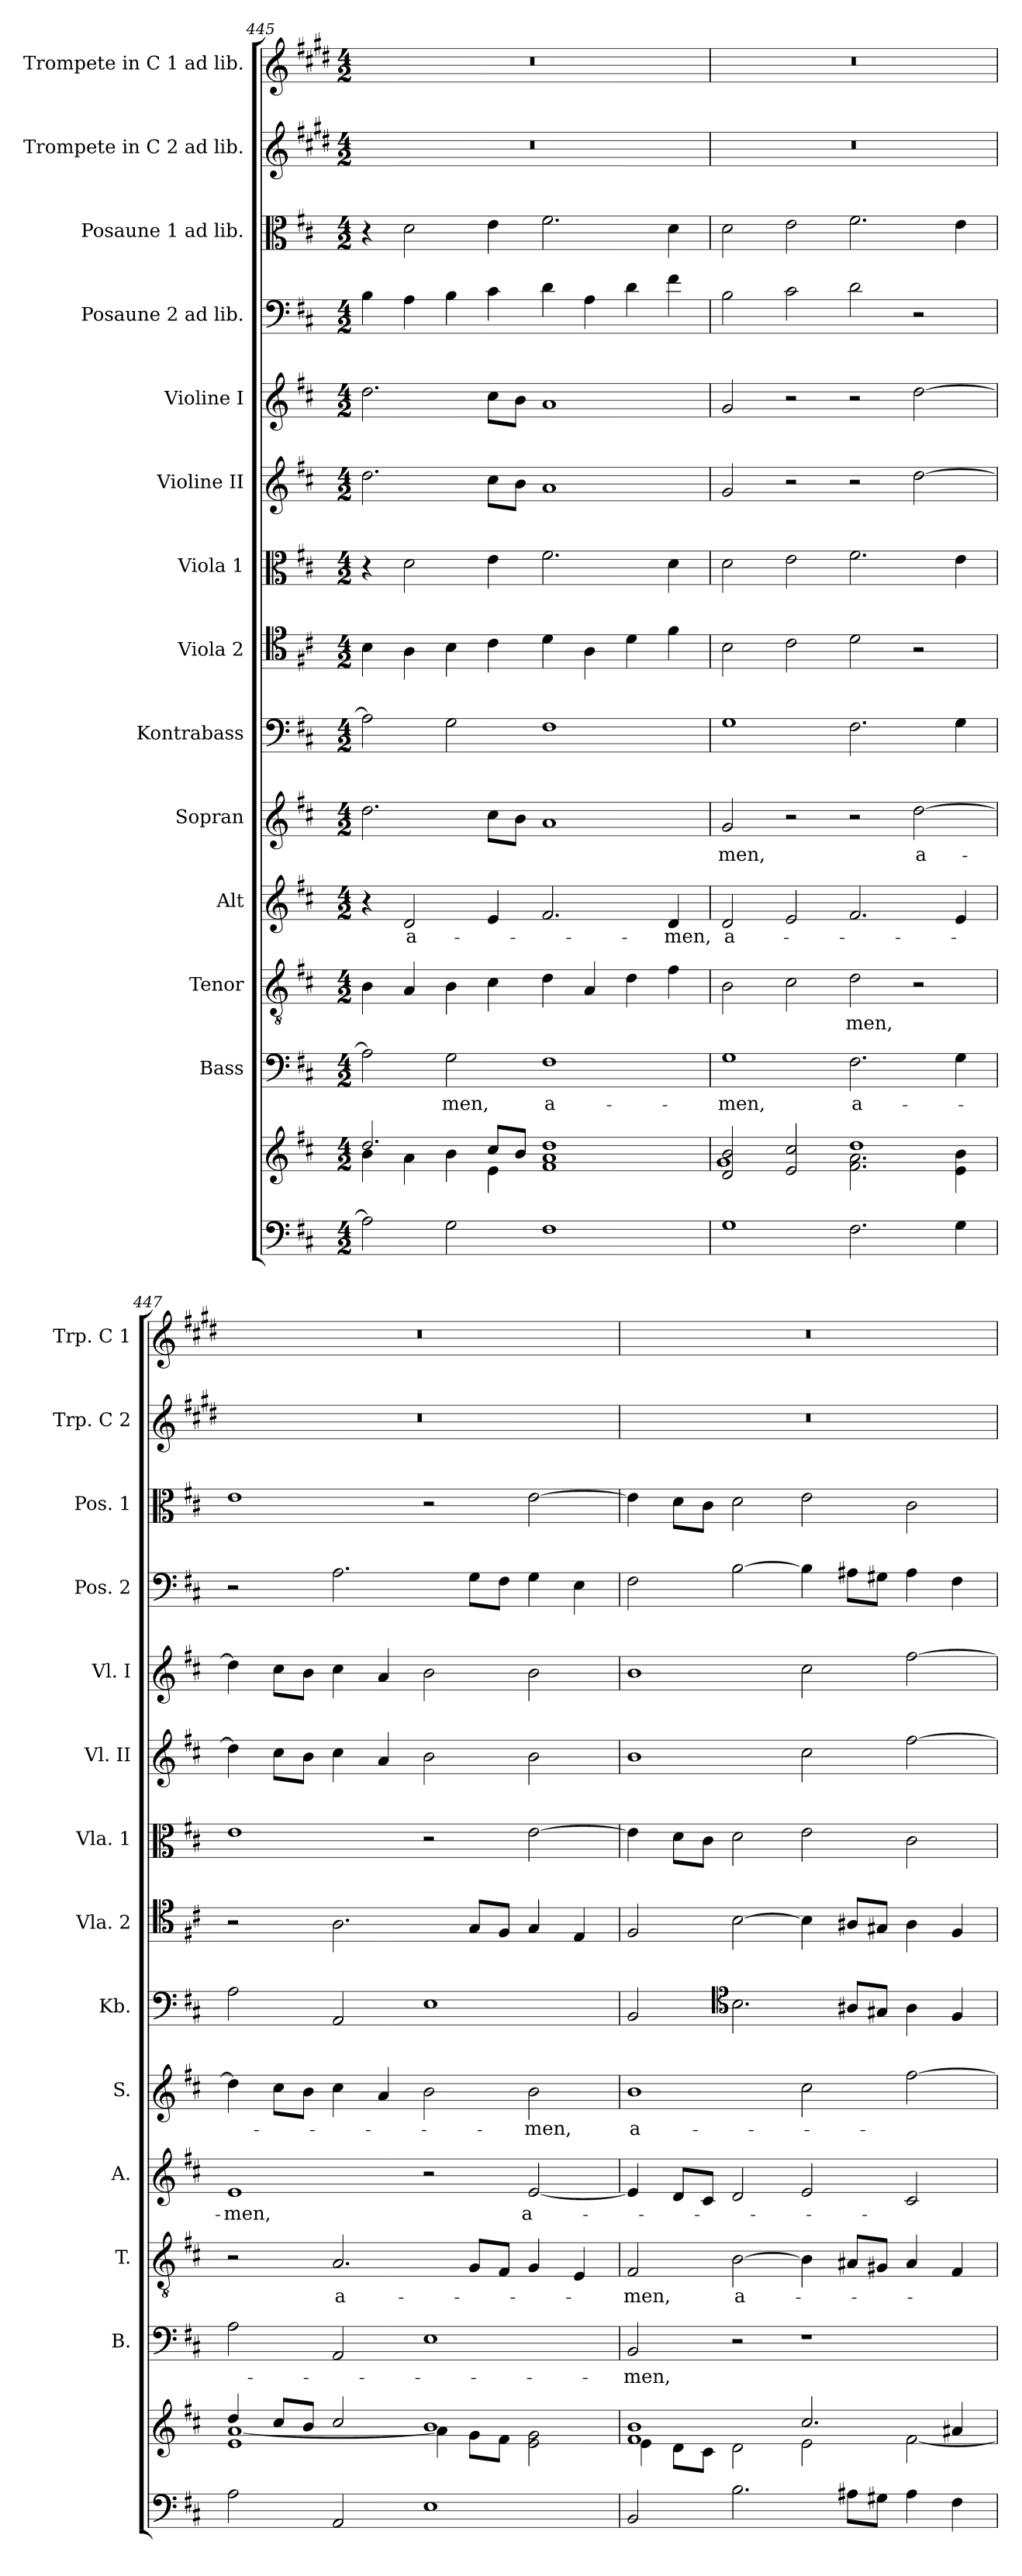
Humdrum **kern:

**kern	**kern	**kern	**text	**kern	**text	**kern	**text	**kern	**text	**kern	**kern	**kern	**kern	**kern	**kern	**kern	**kern	**kern
*part14	*part14	*part13	*part13	*part12	*part12	*part11	*part11	*part10	*part10	*part9	*part8	*part7	*part6	*part5	*part4	*part3	*part2	*part1
*staff15	*staff14	*staff13	*staff13	*staff12	*staff12	*staff11	*staff11	*staff10	*staff10	*staff9	*staff8	*staff7	*staff6	*staff5	*staff4	*staff3	*staff2	*staff1
*	*	*I"Bass	*	*I"Tenor	*	*I"Alt	*	*I"Sopran	*	*I"Kontrabass	*I"Viola 2	*I"Viola 1	*I"Violine II	*I"Violine I	*I"Posaune 2 ad lib.	*I"Posaune 1 ad lib.	*I"Trompete in C 2 ad lib.	*I"Trompete in C 1 ad lib.
*	*	*I'B.	*	*I'T.	*	*I'A.	*	*I'S.	*	*I'Kb.	*I'Vla. 2	*I'Vla. 1	*I'Vl. II	*I'Vl. I	*I'Pos. 2	*I'Pos. 1	*I'Trp. C 2	*I'Trp. C 1
*clefF4	*clefG2	*clefF4	*	*clefGv2	*	*clefG2	*	*clefG2	*	*clefF4	*clefC4	*clefC3	*clefG2	*clefG2	*clefF4	*clefC3	*clefG2	*clefG2
*	*	*	*	*	*	*	*	*	*	*ITrd7c12	*	*	*	*	*	*	*ITrd1c2	*ITrd1c2
*k[f#c#]	*k[f#c#]	*k[f#c#]	*	*k[f#c#]	*	*k[f#c#]	*	*k[f#c#]	*	*k[f#c#]	*k[f#c#]	*k[f#c#]	*k[f#c#]	*k[f#c#]	*k[f#c#]	*k[f#c#]	*k[f#c#]	*k[f#c#]
*D:	*D:	*D:	*	*D:	*	*D:	*	*D:	*	*D:	*D:	*D:	*D:	*D:	*D:	*D:	*D:	*D:
*M4/2	*M4/2	*M4/2	*	*M4/2	*	*M4/2	*	*M4/2	*	*M4/2	*M4/2	*M4/2	*M4/2	*M4/2	*M4/2	*M4/2	*M4/2	*M4/2
=445	=445	=445	=445	=445	=445	=445	=445	=445	=445	=445	=445	=445	=445	=445	=445	=445	=445	=445
*	*^	*	*	*	*	*	*	*	*	*	*	*	*	*	*	*	*	*
2A\]	2.dd/	4b\	2A\]	.	4B\	.	4r	.	2.dd\	.	2AA\]	4B\	4r	2.dd\	2.dd\	4B\	4r	0r	0r
!	!	!	!	!	!	!	!	!LO:LY:b	!	!	!	!	!	!	!	!	!	!	!
.	.	4a\	.	.	4A/	.	2d/	a-	.	.	.	4A\	2d\	.	.	4A\	2d\	.	.
!	!	!	!	!LO:LY:b	!	!	!	!	!	!	!	!	!	!	!	!	!	!	!
2G\	.	4b\	2G\	-men,	4B\	.	.	.	.	.	2GG\	4B\	.	.	.	4B\	.	.	.
.	8cc#/L	4e\	.	.	4c#\	.	4e/	.	8cc#\L	.	.	4c#\	4e\	8cc#\L	8cc#\L	4c#\	4e\	.	.
.	8b/J	.	.	.	.	.	.	.	8b\J	.	.	.	.	8b\J	8b\J	.	.	.	.
!	!	!	!	!LO:LY:b	!	!	!	!	!	!	!	!	!	!	!	!	!	!	!
1F#	1a 1dd	1f#	1F#	a-	4d\	.	2.f#/	.	1a	.	1FF#	4d\	2.f#\	1a	1a	4d\	2.f#\	.	.
.	.	.	.	.	4A/	.	.	.	.	.	.	4A\	.	.	.	4A\	.	.	.
.	.	.	.	.	4d\	.	.	.	.	.	.	4d\	.	.	.	4d\	.	.	.
!	!	!	!	!	!	!	!	!LO:LY:b	!	!	!	!	!	!	!	!	!	!	!
.	.	.	.	.	4f#\	.	4d/	-men,	.	.	.	4f#\	4d\	.	.	4f#\	4d\	.	.
=446	=446	=446	=446	=446	=446	=446	=446	=446	=446	=446	=446	=446	=446	=446	=446	=446	=446	=446	=446
!	!	!	!	!LO:LY:b	!	!	!	!LO:LY:b	!	!LO:LY:b	!	!	!	!	!	!	!	!	!
1G	2d/ 2b/	1g	1G	-men,	2B\	.	2d/	a-	2g/	-men,	1GG	2B\	2d\	2g/	2g/	2B\	2d\	0r	0r
.	2e/ 2cc#/	.	.	.	2c#\	.	2e/	.	2r	.	.	2c#\	2e\	2r	2r	2c#\	2e\	.	.
!	!	!	!	!LO:LY:b	!	!LO:LY:b	!	!	!	!	!	!	!	!	!	!	!	!	!
2.F#\	1dd	2.f#\ 2.a\	2.F#\	a-	2d\	-men,	2.f#/	.	2r	.	2.FF#\	2d\	2.f#\	2r	2r	2d\	2.f#\	.	.
!	!	!	!	!	!	!	!	!	!	!LO:LY:b	!	!	!	!	!	!	!	!	!
.	.	.	.	.	2r	.	.	.	[2dd\	a-	.	2r	.	[2dd\	[2dd\	2r	.	.	.
4G\	.	4e\ 4b\	4G\	.	.	.	4e/	.	.	.	4GG\	.	4e\	.	.	.	4e\	.	.
=447	=447	=447	=447	=447	=447	=447	=447	=447	=447	=447	=447	=447	=447	=447	=447	=447	=447	=447	=447
!	!	!	!	!	!	!	!	!LO:LY:b	!	!	!	!	!	!	!	!	!	!	!
2A\	4dd/	1e [<1a	2A\	.	2r	.	1e	-men,	4dd\]	.	2AA\	2r	1e	4dd\]	4dd\]	2r	1e	0r	0r
.	8cc#/L	.	.	.	.	.	.	.	8cc#\L	.	.	.	.	8cc#\L	8cc#\L	.	.	.	.
.	8b/J	.	.	.	.	.	.	.	8b\J	.	.	.	.	8b\J	8b\J	.	.	.	.
!	!	!	!	!	!	!LO:LY:b	!	!	!	!	!	!	!	!	!	!	!	!	!
2AA/	2cc#/	.	2AA/	.	2.A/	a-	.	.	4cc#\	.	2AAA/	2.A\	.	4cc#\	4cc#\	2.A\	.	.	.
.	.	.	.	.	.	.	.	.	4a/	.	.	.	.	4a/	4a/	.	.	.	.
1E	1b	4a\]	1E	.	.	.	2r	.	2b\	.	1EE	.	2r	2b\	2b\	.	2r	.	.
.	.	8g\L	.	.	8G/L	.	.	.	.	.	.	8G/L	.	.	.	8G\L	.	.	.
.	.	8f#\J	.	.	8F#/J	.	.	.	.	.	.	8F#/J	.	.	.	8F#\J	.	.	.
!	!	!	!	!	!	!	!	!LO:LY:b	!	!LO:LY:b	!	!	!	!	!	!	!	!	!
.	.	2e\ 2g\	.	.	4G/	.	[2e/	a-	2b\	-men,	.	4G/	[2e\	2b\	2b\	4G\	[2e\	.	.
.	.	.	.	.	4E/	.	.	.	.	.	.	4E/	.	.	.	4E\	.	.	.
!!LO:PB:g=z
=448	=448	=448	=448	=448	=448	=448	=448	=448	=448	=448	=448	=448	=448	=448	=448	=448	=448	=448	=448
!	!	!	!	!LO:LY:b	!	!LO:LY:b	!	!	!	!LO:LY:b	!	!	!	!	!	!	!	!	!
2BB/	1f# 1b	4e\	2BB/	-men,	2F#/	-men,	4e/]	.	1b	a-	2BBB/	2F#/	4e\]	1b	1b	2F#\	4e\]	0r	0r
.	.	8d\L	.	.	.	.	8d/L	.	.	.	.	.	8d\L	.	.	.	8d\L	.	.
.	.	8c#\J	.	.	.	.	8c#/J	.	.	.	.	.	8c#\J	.	.	.	8c#\J	.	.
*	*	*	*	*	*	*	*	*	*	*	*clefC4	*	*	*	*	*	*	*	*
!	!	!	!	!	!	!LO:LY:b	!	!	!	!	!	!	!	!	!	!	!	!	!
2.B\	.	2d\	2r	.	[2B\	a-	2d/	.	.	.	2.BB\	[2B\	2d\	.	.	[2B\	2d\	.	.
.	2.cc#/	2e\	1r	.	4B\]	.	2e/	.	2cc#\	.	.	4B\]	2e\	2cc#\	2cc#\	4B\]	2e\	.	.
8A#X\L	.	.	.	.	8A#X/L	.	.	.	.	.	8AA#X/L	8A#X/L	.	.	.	8A#X\L	.	.	.
8G#X\J	.	.	.	.	8G#X/J	.	.	.	.	.	8GG#X/J	8G#X/J	.	.	.	8G#X\J	.	.	.
4A#\	.	[<2f#\	.	.	4A#/	.	2c#/	.	[2ff#\	.	4AA#\	4A#\	2c#\	[2ff#\	[2ff#\	4A#\	2c#\	.	.
4F#\	4a#X/	.	.	.	4F#/	.	.	.	.	.	4FF#/	4F#/	.	.	.	4F#\	.	.	.
*	*v	*v	*	*	*	*	*	*	*	*	*	*	*	*	*	*	*	*	*
=	=	=	=	=	=	=	=	=	=	=	=	=	=	=	=	=	=	=
*-	*-	*-	*-	*-	*-	*-	*-	*-	*-	*-	*-	*-	*-	*-	*-	*-	*-	*-
